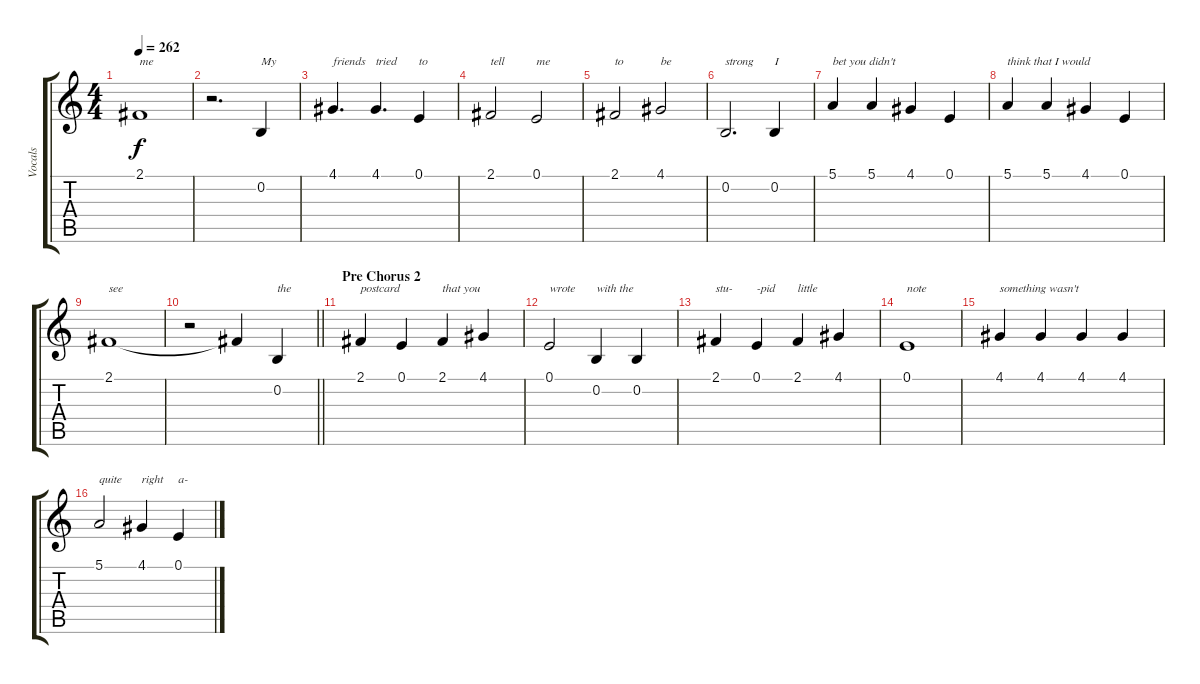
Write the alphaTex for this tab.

\track ("Vocals" "Vocals") {instrument recorder}
\staff {score tabs}
\tuning (E4 B3 G3 D3 A2 E2) {hide}
\ts (4 4)
\tempo 262
\clef g2
\ks c
2.1.1{txt "me" dy f} |
r.2{d} 0.2.4{txt "My"} |
4.1.4{d txt "friends"} 4.1.4{d txt "tried"} 0.1.4{txt "to"} |
2.1.2{txt "tell"} 0.1.2{txt "me"} |
2.1.2{txt "to"} 4.1.2{txt "be"} |
0.2.2{d txt "strong"} 0.2.4{txt "I"} |
5.1.4{txt "bet you didn't"} 5.1.4 4.1.4 0.1.4 |
5.1.4{txt "think that I would"} 5.1.4 4.1.4 0.1.4 |
2.1.1{txt "see"} |
\barLineRight lightlight
r.2 2.1{t}.4 0.2.4{txt "the"} |
\section ("" "Pre Chorus 2")
2.1.4{txt "postcard"} 0.1.4 2.1.4{txt "that you"} 4.1.4 |
0.1.2{txt "wrote"} 0.2.4{txt "with the"} 0.2.4 |
2.1.4{txt "stu-"} 0.1.4{txt "-pid"} 2.1.4{txt "little"} 4.1.4 |
0.1.1{txt "note"} |
4.1.4{txt "something wasn't"} 4.1.4 4.1.4 4.1.4 |
5.1.2{txt "quite"} 4.1.4{txt "right"} 0.1.4{txt "a-"}
